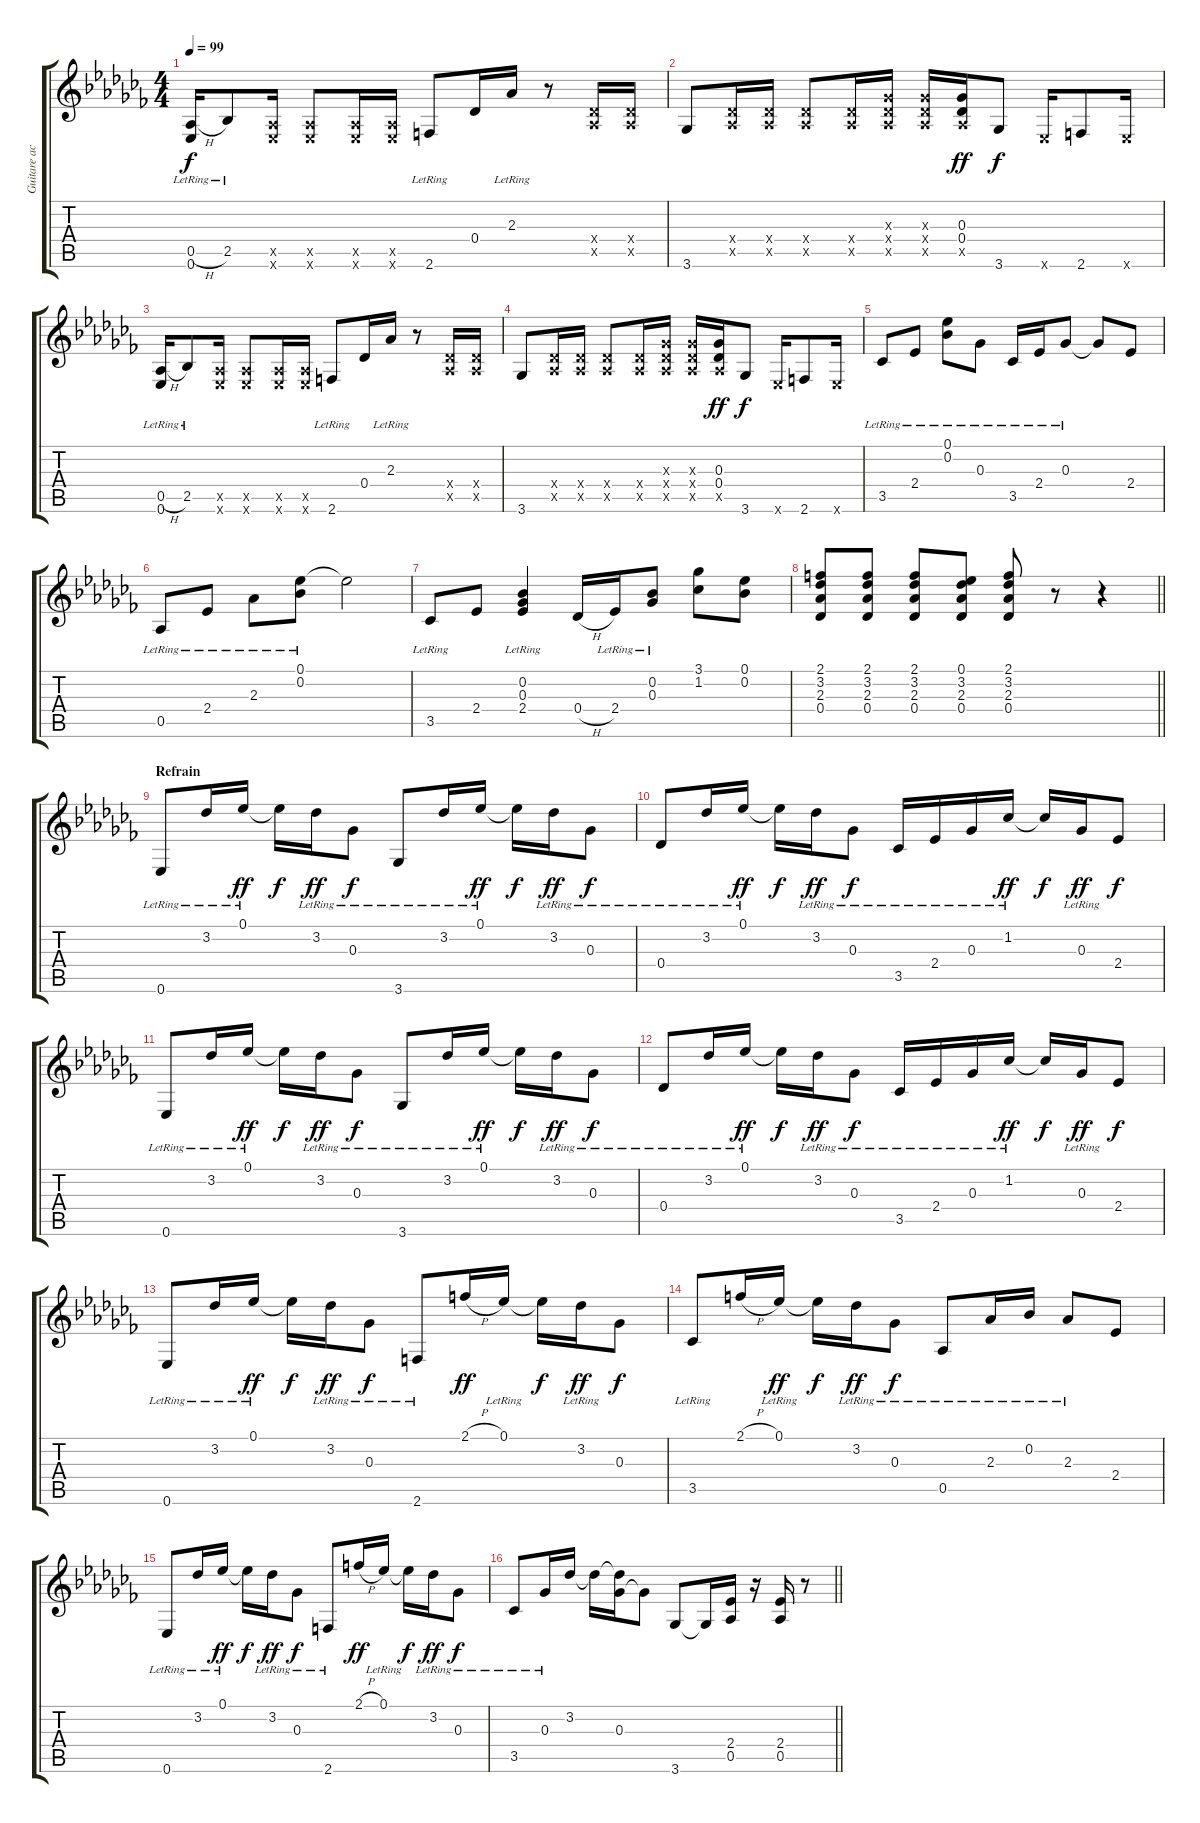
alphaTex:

\track ("Guitare acoustique" "Guitare ac") {instrument acousticguitarsteel}
\staff {score tabs}
\tuning (Eb4 Bb3 Gb3 Db3 Ab2 Eb2) {hide}
\ts (4 4)
\tempo 99
\clef g2
\ks cb
(0.5{h} 0.6{lr}).16{dy f} 2.5{lr}.8 (0.5{x} 0.6{x}).16 (0.5{x} 0.6{x}).8 (0.5{x} 0.6{x}).16 (0.5{x} 0.6{x}).16 2.6{lr}.8 0.4.16 2.3{lr}.16 r.8 (0.4{x} 0.5{x}).16 (0.4{x} 0.5{x}).16 |
3.6.8 (0.4{x} 0.5{x}).16 (0.4{x} 0.5{x}).16 (0.4{x} 0.5{x}).8 (0.4{x} 0.5{x}).16 (0.3{x} 0.4{x} 0.5{x}).16 (0.3{x} 0.4{x} 0.5{x}).16 (0.3 0.4 0.5{x}).16{dy ff} 3.6.8{dy f} 0.6{x}.16 2.6.8 0.6{x}.16 |
(0.5{h} 0.6{lr}).16 2.5{lr}.8 (0.5{x} 0.6{x}).16 (0.5{x} 0.6{x}).8 (0.5{x} 0.6{x}).16 (0.5{x} 0.6{x}).16 2.6{lr}.8 0.4.16 2.3{lr}.16 r.8 (0.4{x} 0.5{x}).16 (0.4{x} 0.5{x}).16 |
3.6.8 (0.4{x} 0.5{x}).16 (0.4{x} 0.5{x}).16 (0.4{x} 0.5{x}).8 (0.4{x} 0.5{x}).16 (0.3{x} 0.4{x} 0.5{x}).16 (0.3{x} 0.4{x} 0.5{x}).16 (0.3 0.4 0.5{x}).16{dy ff} 3.6.8{dy f} 0.6{x}.16 2.6.8 0.6{x}.16 |
3.5{lr}.8 2.4{lr}.8 (0.1{lr} 0.2{lr}).8 0.3{lr}.8 3.5{lr}.16 2.4{lr}.16 0.3{lr}.8 0.3{t}.8 2.4.8 |
0.5{lr}.8 2.4{lr}.8 2.3{lr}.8 (0.1{lr} 0.2{lr}).8 0.1{t}.2 |
3.5{lr}.8 2.4.8 (0.2{lr} 0.3{lr} 2.4{lr}).4 0.4{h}.16 2.4{lr}.16 (0.2{lr} 0.3{lr}).8 (3.1 1.2).8 (0.1 0.2).8 |
\barLineRight lightlight
(2.1 3.2 2.3 0.4).8 (2.1 3.2 2.3 0.4).8 (2.1 3.2 2.3 0.4).8 (0.1 3.2 2.3 0.4).8 (2.1 3.2 2.3 0.4).8 r.8 r.4 |
\section ("" "Refrain")
0.6{lr}.8{balance 8} 3.2{lr}.16 0.1{lr}.16{dy ff} 0.1{t}.16{dy f} 3.2{lr}.16{dy ff} 0.3{lr}.8{dy f} 3.6{lr}.8 3.2{lr}.16 0.1{lr}.16{dy ff} 0.1{t}.16{dy f} 3.2{lr}.16{dy ff} 0.3{lr}.8{dy f} |
0.4{lr}.8 3.2{lr}.16 0.1{lr}.16{dy ff} 0.1{t}.16{dy f} 3.2{lr}.16{dy ff} 0.3{lr}.8{dy f} 3.5{lr}.16 2.4{lr}.16 0.3{lr}.16 1.2{lr}.16{dy ff} 1.2{t}.16{dy f} 0.3{lr}.16{dy ff} 2.4.8{dy f} |
0.6{lr}.8 3.2{lr}.16 0.1{lr}.16{dy ff} 0.1{t}.16{dy f} 3.2{lr}.16{dy ff} 0.3{lr}.8{dy f} 3.6{lr}.8 3.2{lr}.16 0.1{lr}.16{dy ff} 0.1{t}.16{dy f} 3.2{lr}.16{dy ff} 0.3{lr}.8{dy f} |
0.4{lr}.8 3.2{lr}.16 0.1{lr}.16{dy ff} 0.1{t}.16{dy f} 3.2{lr}.16{dy ff} 0.3{lr}.8{dy f} 3.5{lr}.16 2.4{lr}.16 0.3{lr}.16 1.2{lr}.16{dy ff} 1.2{t}.16{dy f} 0.3{lr}.16{dy ff} 2.4.8{dy f} |
0.6{lr}.8 3.2{lr}.16 0.1{lr}.16{dy ff} 0.1{t}.16{dy f} 3.2{lr}.16{dy ff} 0.3{lr}.8{dy f} 2.6{lr}.8 2.1{h}.16{dy ff} 0.1{lr}.16 0.1{t}.16{dy f} 3.2{lr}.16{dy ff} 0.3.8{dy f} |
3.5{lr}.8 2.1{h}.16 0.1{lr}.16{dy ff} 0.1{t}.16{dy f} 3.2{lr}.16{dy ff} 0.3{lr}.8{dy f} 0.5{lr}.8 2.3{lr}.16 0.2{lr}.16 2.3{lr}.8 2.4.8 |
0.6{lr}.8 3.2{lr}.16 0.1{lr}.16{dy ff} 0.1{t}.16{dy f} 3.2{lr}.16{dy ff} 0.3{lr}.8{dy f} 2.6{lr}.8 2.1{h}.16{dy ff} 0.1{lr}.16 0.1{t}.16{dy f} 3.2{lr}.16{dy ff} 0.3{lr}.8{dy f} |
\barLineRight lightlight
3.5{lr}.8 0.3{lr}.16 3.2.16 3.2{t}.16 (3.2{t} 0.3).16 0.3{t}.8 3.6.8 3.6{t}.16 (2.4 0.5).16 r.16 (2.4 0.5).16 r.8
